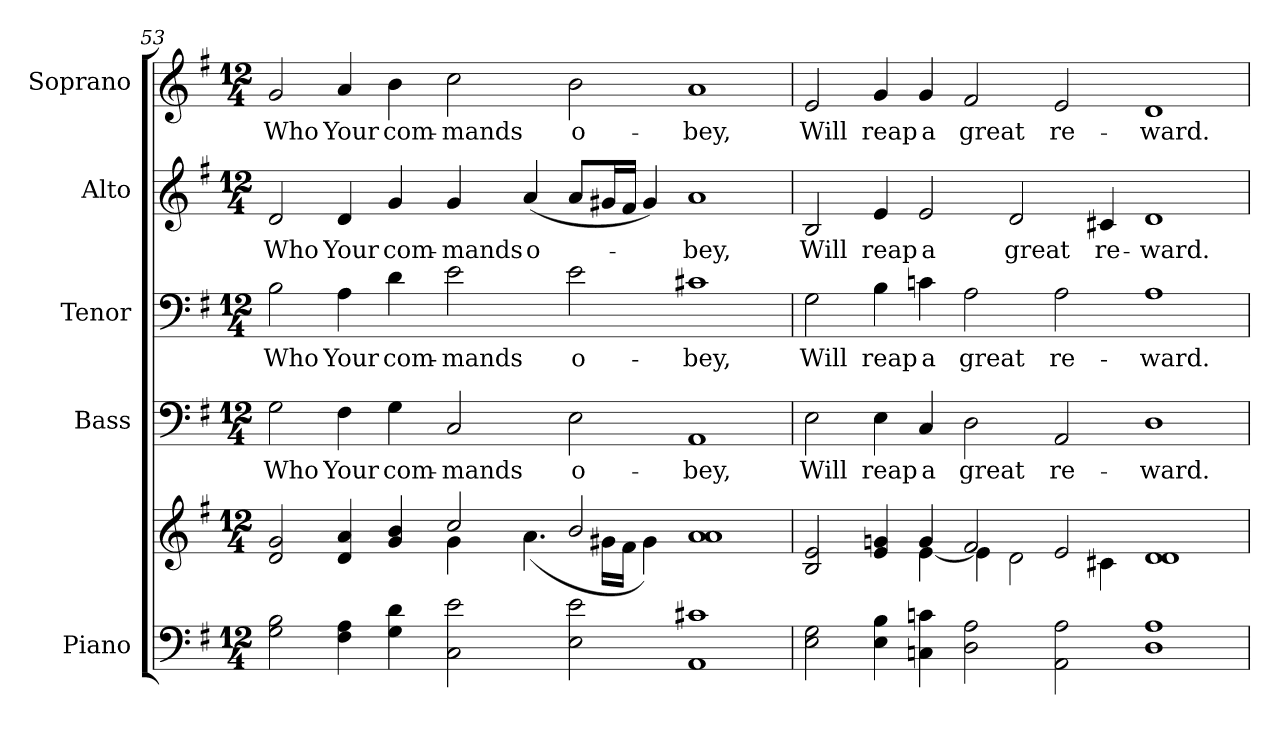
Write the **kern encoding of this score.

**kern	**kern	**kern	**text	**kern	**text	**kern	**text	**kern	**text
*part5	*part5	*part4	*part4	*part3	*part3	*part2	*part2	*part1	*part1
*staff6	*staff5	*staff4	*staff4	*staff3	*staff3	*staff2	*staff2	*staff1	*staff1
*I"Piano	*	*I"Bass	*	*I"Tenor	*	*I"Alto	*	*I"Soprano	*
*I'Pno.	*	*I'B.	*	*I'T.	*	*I'A.	*	*I'S.	*
!!LO:PB:g=z
*clefF4	*clefG2	*clefF4	*	*clefF4	*	*clefG2	*	*clefG2	*
*k[f#]	*k[f#]	*k[f#]	*	*k[f#]	*	*k[f#]	*	*k[f#]	*
*G:	*G:	*G:	*	*G:	*	*G:	*	*G:	*
*M12/4	*M12/4	*M12/4	*	*M12/4	*	*M12/4	*	*M12/4	*
=53	=53	=53	=53	=53	=53	=53	=53	=53	=53
*	*^	*	*	*	*	*	*	*	*
!	!	!	!	!LO:LY:b:color=#000000	!	!	!	!	!	!
!	!	!	!	!	!	!LO:LY:b:color=#000000	!	!	!	!
!	!	!	!	!	!	!	!	!LO:LY:b:color=#000000	!	!
!	!	!	!	!	!	!	!	!	!	!LO:LY:b:color=#000000
2Gi\ 2Bi	2di/ 2gi	1ryy	2Gi\	Who	2Bi\	Who	2di/	Who	2gi/	Who
!	!	!	!	!LO:LY:b:color=#000000	!	!	!	!	!	!
!	!	!	!	!	!	!LO:LY:b:color=#000000	!	!	!	!
!	!	!	!	!	!	!	!	!LO:LY:b:color=#000000	!	!
!	!	!	!	!	!	!	!	!	!	!LO:LY:b:color=#000000
4F#i\ 4Ai	4di/ 4ai	.	4F#i\	Your	4Ai\	Your	4di/	Your	4ai/	Your
!	!	!	!	!LO:LY:b:color=#000000	!	!	!	!	!	!
!	!	!	!	!	!	!LO:LY:b:color=#000000	!	!	!	!
!	!	!	!	!	!	!	!	!LO:LY:b:color=#000000	!	!
!	!	!	!	!	!	!	!	!	!	!LO:LY:b:color=#000000
4Gi\ 4di	4gi/ 4bi	.	4Gi\	com-	4di\	com-	4gi/	com-	4bi\	com-
!	!	!	!	!LO:LY:b:color=#000000	!	!	!	!	!	!
!	!	!	!	!	!	!LO:LY:b:color=#000000	!	!	!	!
!	!	!	!	!	!	!	!	!LO:LY:b:color=#000000	!	!
!	!	!	!	!	!	!	!	!	!	!LO:LY:b:color=#000000
2Ci\ 2ei	2cci/	4gi\	2Ci/	-mands	2ei\	-mands	4gi/	-mands	2cci\	-mands
!	!	!	!	!	!	!	!	!LO:LY:b:color=#000000	!	!
.	.	(4.ai\	.	.	.	.	(4ai/	o-	.	.
!	!	!	!	!LO:LY:b:color=#000000	!	!	!	!	!	!
!	!	!	!	!	!	!LO:LY:b:color=#000000	!	!	!	!
!	!	!	!	!	!	!	!	!	!	!LO:LY:b:color=#000000
2Ei\ 2ei	2bi/	.	2Ei\	o-	2ei\	o-	8ai/L	.	2bi\	o-
.	.	16g#Xi\LL	.	.	.	.	16g#Xi/L	.	.	.
.	.	16f#i\JJ	.	.	.	.	16f#i/JJ	.	.	.
.	.	4g#i\)	.	.	.	.	4g#i/)	.	.	.
!	!	!	!	!LO:LY:b:color=#000000	!	!	!	!	!	!
!	!	!	!	!	!	!LO:LY:b:color=#000000	!	!	!	!
!	!	!	!	!	!	!	!	!LO:LY:b:color=#000000	!	!
!	!	!	!	!	!	!	!	!	!	!LO:LY:b:color=#000000
1AAi 1c#Xi	1ai 1ai	1ryy	1AAi	-bey,	1c#Xi	-bey,	1ai	-bey,	1ai	-bey,
=54	=54	=54	=54	=54	=54	=54	=54	=54	=54	=54
!	!	!	!	!LO:LY:b:color=#000000	!	!	!	!	!	!
!	!	!	!	!	!	!LO:LY:b:color=#000000	!	!	!	!
!	!	!	!	!	!	!	!	!LO:LY:b:color=#000000	!	!
!	!	!	!	!	!	!	!	!	!	!LO:LY:b:color=#000000
2Ei\ 2Gi	2Bi/ 2ei	2ryy	2Ei\	Will	2Gi\	Will	2Bi/	Will	2ei/	Will
!	!	!	!	!LO:LY:b:color=#000000	!	!	!	!	!	!
!	!	!	!	!	!	!LO:LY:b:color=#000000	!	!	!	!
!	!	!	!	!	!	!	!	!LO:LY:b:color=#000000	!	!
!	!	!	!	!	!	!	!	!	!	!LO:LY:b:color=#000000
4Ei\ 4Bi	4ei/ 4gni	4ryy	4Ei\	reap	4Bi\	reap	4ei/	reap	4gi/	reap
!	!	!	!	!LO:LY:b:color=#000000	!	!	!	!	!	!
!	!	!	!	!	!	!LO:LY:b:color=#000000	!	!	!	!
!	!	!	!	!	!	!	!	!LO:LY:b:color=#000000	!	!
!	!	!	!	!	!	!	!	!	!	!LO:LY:b:color=#000000
4Cni\ 4cni	4gi/	[<4ei\	4Ci/	a	4cni\	a	2ei/	a	4gi/	a
!	!	!	!	!LO:LY:b:color=#000000	!	!	!	!	!	!
!	!	!	!	!	!	!LO:LY:b:color=#000000	!	!	!	!
!	!	!	!	!	!	!	!	!	!	!LO:LY:b:color=#000000
2Di\ 2Ai	2f#i/	4ei\]	2Di\	great	2Ai\	great	.	.	2f#i/	great
!	!	!	!	!	!	!	!	!LO:LY:b:color=#000000	!	!
.	.	2di\	.	.	.	.	2di/	great	.	.
!	!	!	!	!LO:LY:b:color=#000000	!	!	!	!	!	!
!	!	!	!	!	!	!LO:LY:b:color=#000000	!	!	!	!
!	!	!	!	!	!	!	!	!	!	!LO:LY:b:color=#000000
2AAi\ 2Ai	2ei/	.	2AAi/	re-	2Ai\	re-	.	.	2ei/	re-
!	!	!	!	!	!	!	!	!LO:LY:b:color=#000000	!	!
.	.	4c#Xi\	.	.	.	.	4c#Xi/	re-	.	.
!	!	!	!	!LO:LY:b:color=#000000	!	!	!	!	!	!
!	!	!	!	!	!	!LO:LY:b:color=#000000	!	!	!	!
!	!	!	!	!	!	!	!	!LO:LY:b:color=#000000	!	!
!	!	!	!	!	!	!	!	!	!	!LO:LY:b:color=#000000
1Di 1Ai	1di 1di	1ryy	1Di	-ward.	1Ai	-ward.	1di	-ward.	1di	-ward.
*	*v	*v	*	*	*	*	*	*	*	*
=	=	=	=	=	=	=	=	=	=
*-	*-	*-	*-	*-	*-	*-	*-	*-	*-
